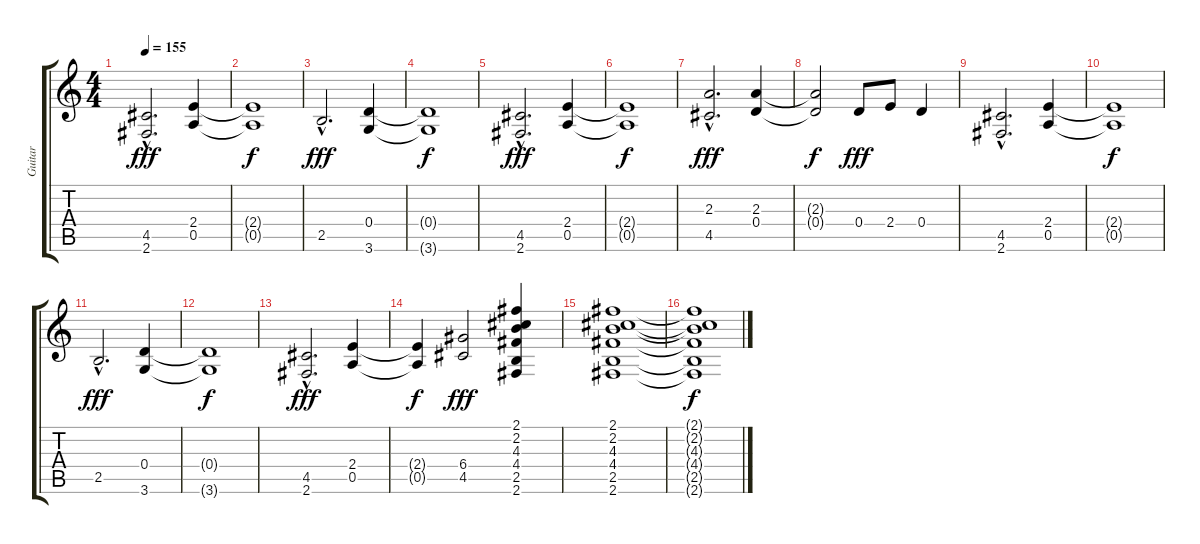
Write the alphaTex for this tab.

\track ("Guitar" "Guitar") {instrument distortionguitar}
\staff {score tabs}
\tuning (E4 B3 G3 D3 A2 E2) {hide}
\ts (4 4)
\tempo 155
\clef g2
\ks c
(4.5{hac} 2.6{hac}).2{d dy fff} (2.4 0.5).4 |
(2.4{t} 0.5{t}).1{dy f} |
2.5{hac}.2{d dy fff} (0.4 3.6).4 |
(0.4{t} 3.6{t}).1{dy f} |
(4.5{hac} 2.6{hac}).2{d dy fff} (2.4 0.5).4 |
(2.4{t} 0.5{t}).1{dy f} |
(2.3{hac} 4.5{hac}).2{d dy fff} (2.3 0.4).4 |
(2.3{t} 0.4{t}).2{dy f} 0.4.8{dy fff} 2.4.8 0.4.4 |
(4.5{hac} 2.6{hac}).2{d} (2.4 0.5).4 |
(2.4{t} 0.5{t}).1{dy f} |
2.5{hac}.2{d dy fff} (0.4 3.6).4 |
(0.4{t} 3.6{t}).1{dy f} |
(4.5{hac} 2.6{hac}).2{d dy fff} (2.4 0.5).4 |
(2.4{t} 0.5{t}).4{dy f} (6.4 4.5).2{dy fff} (2.1 2.2 4.3 4.4 2.5 2.6).4 |
(2.1 2.2 4.3 4.4 2.5 2.6).1 |
(2.1{t} 2.2{t} 4.3{t} 4.4{t} 2.5{t} 2.6{t}).1{dy f}
